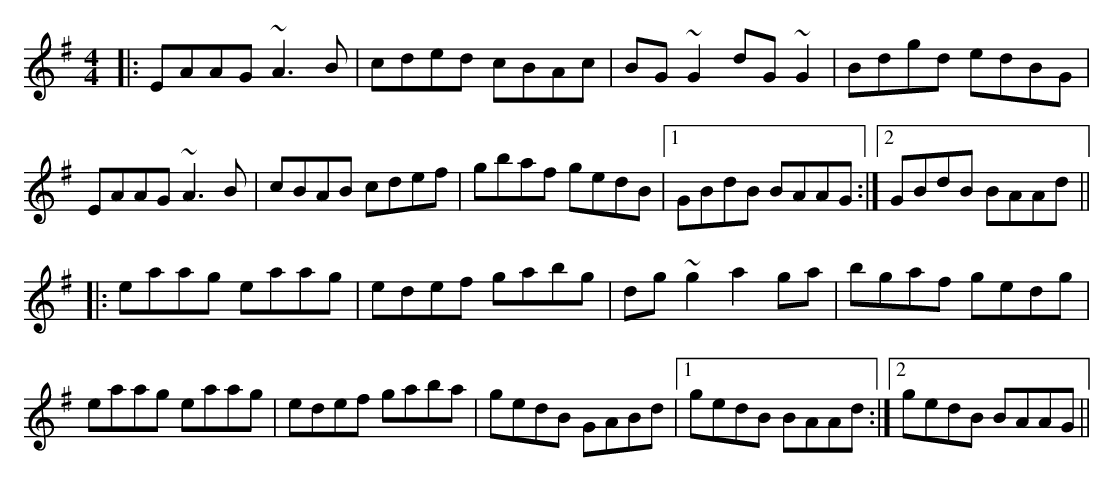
X:1
M:4/4
K:Ador
|:EAAG ~A3B|cded cBAc|BG~G2 dG~G2|Bdgd edBG|
EAAG ~A3B|cBAB cdef|gbaf gedB|1 GBdB BAAG:|2 GBdB BAAd||
|:eaag eaag|edef gabg|dg~g2 a2ga|bgaf gedg|
eaag eaag|edef gaba|gedB GABd|1 gedB BAAd:|2 gedB BAAG||
